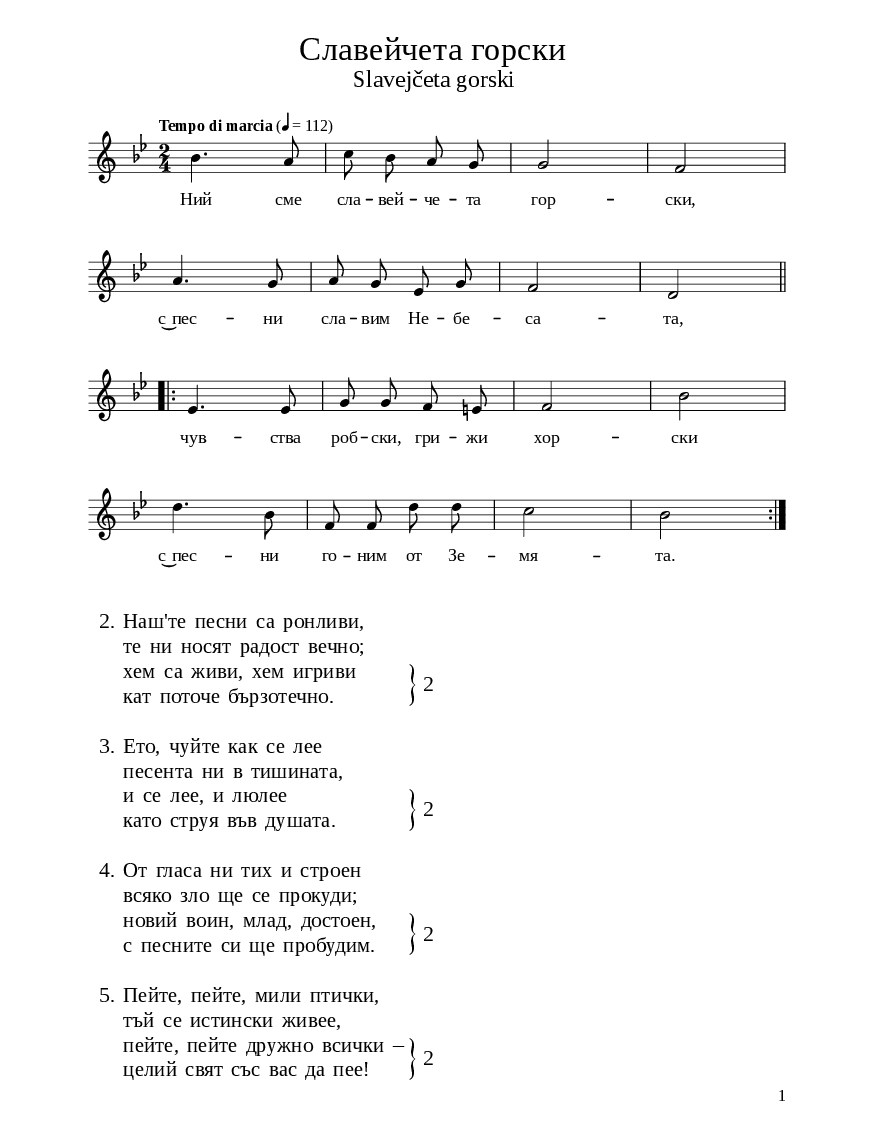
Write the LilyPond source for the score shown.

\version "2.24.2"

% include paper part and global functions
\include "include/globals.ily"
"rightBraces049" = \markup {
  \column {
    % repeat braces
    \translate #'(0 . -5.5 )
    \right-brace #20

    \translate #'(0 . -10.0 )
    \right-brace #20

    \translate #'(0 . -10.0 )
    \right-brace #20

    \translate #'(0 . -10.0 )
    \right-brace #20
  }
  \column {
    % repeat numbers
    \translate #'(0 . -6.1 )
    2

    \translate #'(0 . -12.0 )
    2

    \translate #'(0 . -12.0 )
    2

    \translate #'(0 . -12.0 )
    2
  }
}

\bookpart {
  \label #'ref049
  \tocItem \markup "Славейчета горски – Slavejčeta gorski"
  \include "include/bookpart-paper.ily"
  \score {
    \include "include/score-layout.ily"

    \new Voice \absolute  {
      \clef treble
      \key bes \major
      \time 2/4
      \tempoFunc "Tempo di marcia" 4 "112"
      \autoBeamOff

      bes'4. a'8 | c''8 bes' a' g' |  g'2 |  f'2 \break | 
       a'4. g'8  | a'8 g' es' g' |  f'2 |   d'2 | \break
      \bar ".|:-||" 
        es'4. es'8 | g'8 g' f' e' | f'2 | bes'2 | \break
        
        d''4. bes'8 | f'8 f' d'' d'' | c''2  bes'2 | \break
      \bar ":|."
    }

    \addlyrics {
      Ний сме сла -- вей -- че -- та гор -- ски, с~пес -- ни
      сла -- вим Не -- бе -- са -- та, чув -- ства роб -- ски, гри -- жи
      хор -- ски с~пес -- ни го -- ним от Зе -- мя -- та.
    }

    \header {
      title = \titleFunc "Славейчета горски " "Slavejčeta gorski "
    }

    \midi{}

  } % score

  \markup \fontsize #bgCoupletFontSize {
    \hspace #1
    \override #`(baseline-skip . ,bgCoupletBaselineSkip)
    \column {

      \line { 2.  Наш'те песни са ронливи,}

      \line {   "   " те ни носят радост вечно; }

      \line {   "   "  хем са живи, хем игриви}

      \line {   "   " кат поточе бързотечно.}
      \line {   "   " }

      \line {   3. Ето, чуйте как се лее}

      \line {   "   " песента ни в тишината,}

      \line {   "   " и се лее, и люлее}

      \line {   "   " като струя във душата.}
      \line {   "   " }

      \line {   4. От гласа ни тих и строен}

      \line {   "   " всяко зло ще се прокуди;}

      \line {   "   "новий воин, млад, достоен, }

      \line {   "   " с песните си ще пробудим.}
      \line {   "   " }

      \line {   5. Пейте, пейте, мили птички,}

      \line {   "   "тъй се истински живее,}

      \line {   "   "пейте, пейте дружно всички – }

      \line {   "   " целий свят със вас да пее! }
    } \"rightBraces049"

  } % markup

  \pageBreak

  % include foreign translation(s) of the song
  

} % bookpart
